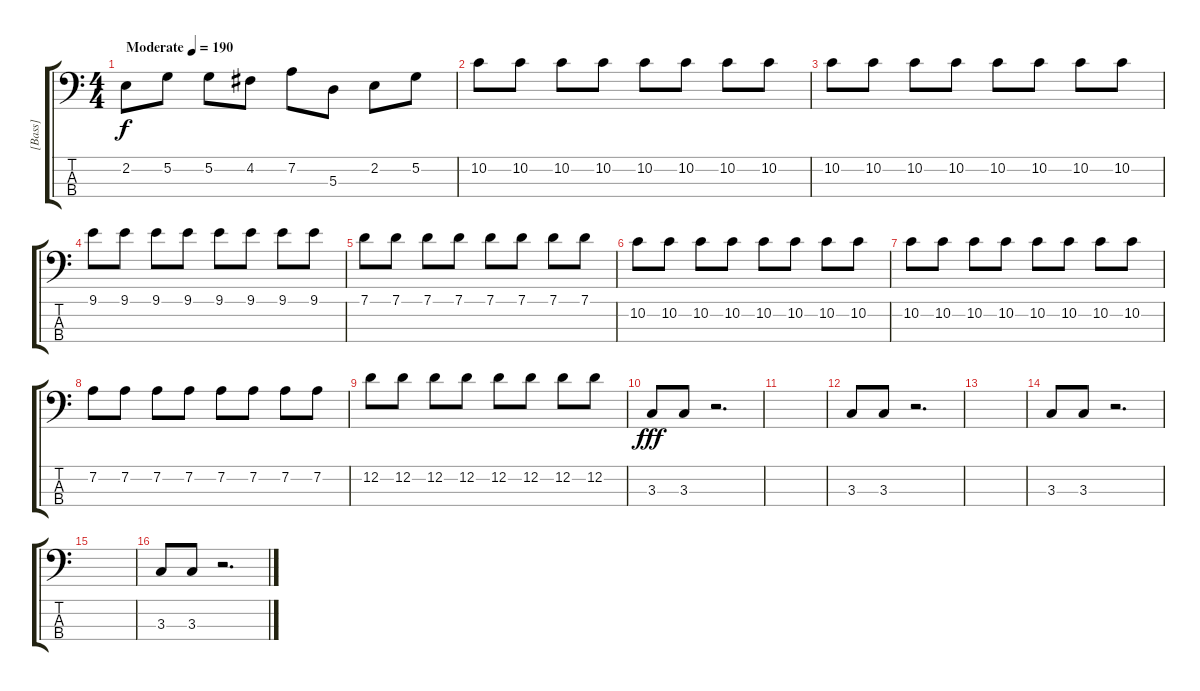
\track ("[Bass]" "[Bass]") {instrument electricbassfinger}
\staff {score tabs}
\tuning (G2 D2 A1 E1) {hide}
\ts (4 4)
\tempo (190 "Moderate")
\clef f4
\ks c
2.2.8{dy f instrument electricbassfinger} 5.2.8 5.2.8 4.2.8 7.2.8 5.3.8 2.2.8 5.2.8 |
10.2.8 10.2.8 10.2.8 10.2.8 10.2.8 10.2.8 10.2.8 10.2.8 |
10.2.8 10.2.8 10.2.8 10.2.8 10.2.8 10.2.8 10.2.8 10.2.8 |
9.1.8 9.1.8 9.1.8 9.1.8 9.1.8 9.1.8 9.1.8 9.1.8 |
7.1.8 7.1.8 7.1.8 7.1.8 7.1.8 7.1.8 7.1.8 7.1.8 |
10.2.8 10.2.8 10.2.8 10.2.8 10.2.8 10.2.8 10.2.8 10.2.8 |
10.2.8 10.2.8 10.2.8 10.2.8 10.2.8 10.2.8 10.2.8 10.2.8 |
7.2.8 7.2.8 7.2.8 7.2.8 7.2.8 7.2.8 7.2.8 7.2.8 |
12.2.8 12.2.8 12.2.8 12.2.8 12.2.8 12.2.8 12.2.8 12.2.8 |
3.3.8{dy fff} 3.3.8 r.2{d} |
|
3.3.8 3.3.8 r.2{d} |
|
3.3.8 3.3.8 r.2{d} |
|
3.3.8 3.3.8 r.2{d}
